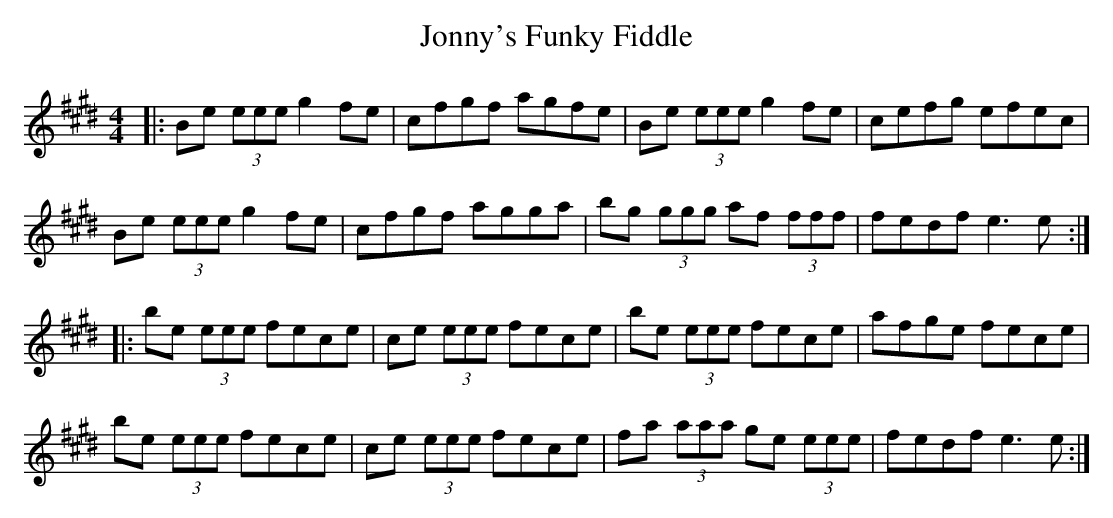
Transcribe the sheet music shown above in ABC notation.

X:1
T: Jonny's Funky Fiddle
M: 4/4
L: 1/8
K: Emaj
|:Be (3eee g2 fe|cfgf agfe|Be (3eee g2 fe|cefg efec|
Be (3eee g2 fe|cfgf agga|bg (3ggg af (3fff|fedf e3 e:|
|:be (3eee fece|ce (3eee fece|be (3eee fece|afge fece|
be (3eee fece|ce (3eee fece|fa (3aaa ge (3eee|fedf e3 e:|
